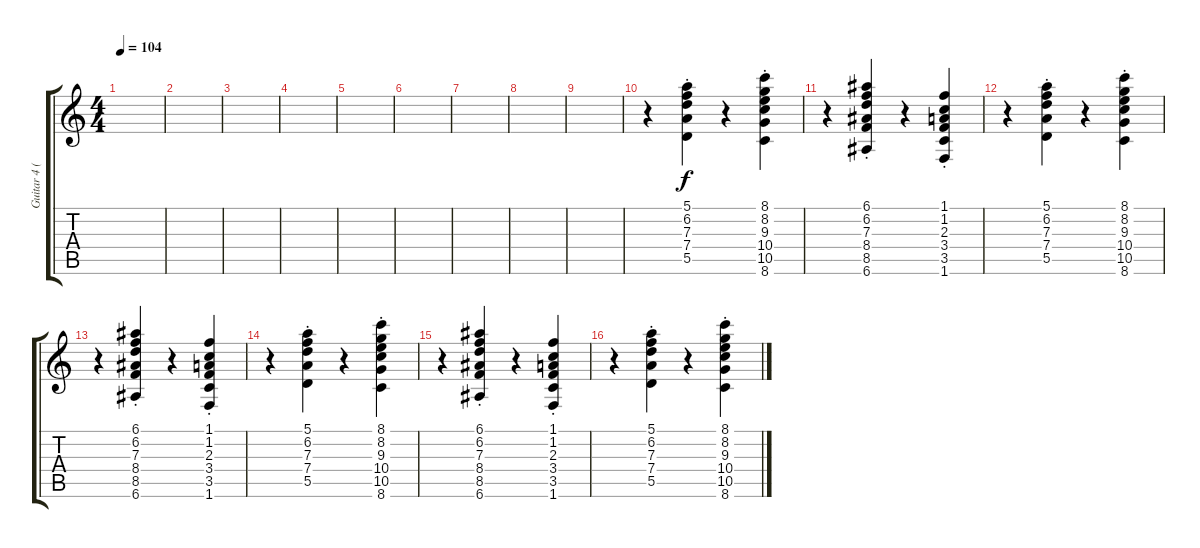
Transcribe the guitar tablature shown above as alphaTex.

\track ("Guitar 4 (David Knopfler)" "Guitar 4 (") {instrument electricguitarclean}
\staff {score tabs}
\tuning (E4 B3 G3 D3 A2 E2) {hide}
\ts (4 4)
\tempo 104
\clef g2
\ks c
|
|
|
|
|
|
|
|
|
r.4 (5.1{st} 6.2{st} 7.3{st} 7.4{st} 5.5{st}).4 r.4 (8.1{st} 8.2{st} 9.3{st} 10.4{st} 10.5{st} 8.6{st}).4 |
r.4 (6.1{st} 6.2{st} 7.3{st} 8.4{st} 8.5{st} 6.6{st}).4 r.4 (1.1{st} 1.2{st} 2.3{st} 3.4{st} 3.5{st} 1.6{st}).4 |
r.4 (5.1{st} 6.2{st} 7.3{st} 7.4{st} 5.5{st}).4 r.4 (8.1{st} 8.2{st} 9.3{st} 10.4{st} 10.5{st} 8.6{st}).4 |
r.4 (6.1{st} 6.2{st} 7.3{st} 8.4{st} 8.5{st} 6.6{st}).4 r.4 (1.1{st} 1.2{st} 2.3{st} 3.4{st} 3.5{st} 1.6{st}).4 |
r.4 (5.1{st} 6.2{st} 7.3{st} 7.4{st} 5.5{st}).4 r.4 (8.1{st} 8.2{st} 9.3{st} 10.4{st} 10.5{st} 8.6{st}).4 |
r.4 (6.1{st} 6.2{st} 7.3{st} 8.4{st} 8.5{st} 6.6{st}).4 r.4 (1.1{st} 1.2{st} 2.3{st} 3.4{st} 3.5{st} 1.6{st}).4 |
r.4 (5.1{st} 6.2{st} 7.3{st} 7.4{st} 5.5{st}).4 r.4 (8.1{st} 8.2{st} 9.3{st} 10.4{st} 10.5{st} 8.6{st}).4
